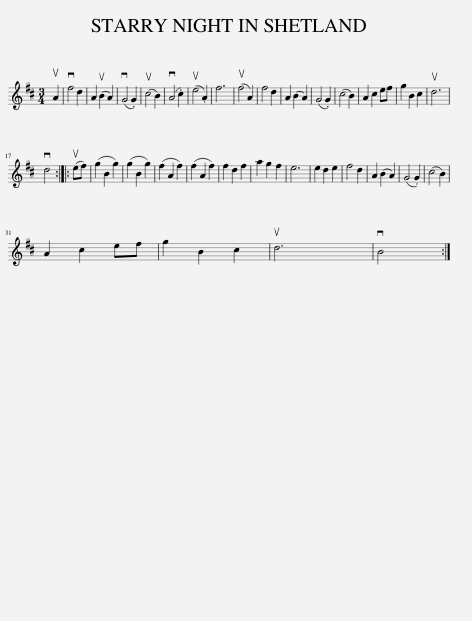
X:1
L:1/8
M:3/4
I:linebreak $
K:D
V:1 treble
V:1
 uA2 | vf4 d2 | A2 (uB2 A2) | (vG4 .G2) | (uc4 B2) | %5
 (vA4 .c2) | (ue4 .A2) | f6 | (uf4 A2) | f4 d2 | %10
 A2 (B2 A2) | (G4 .G2) | (c4 B2) | A2 c2 ef | g2 B2 c2 | %15
 ud6 |$ vd4 :: (uef) | (g2 B2 g2) | (g2 B2 g2) | %20
 (f2 A2 f2) | (f2 A2 f2) | f2 d2 f2 | a2 g2 f2 | e6 | %25
 e2 d2 e2 | f4 d2 | A2 (B2 A2) | (G4 .G2) | (c4 B2) |$ %30
 A2 c2 ef | g2 B2 c2 | ud6 | vB4 :| %34
